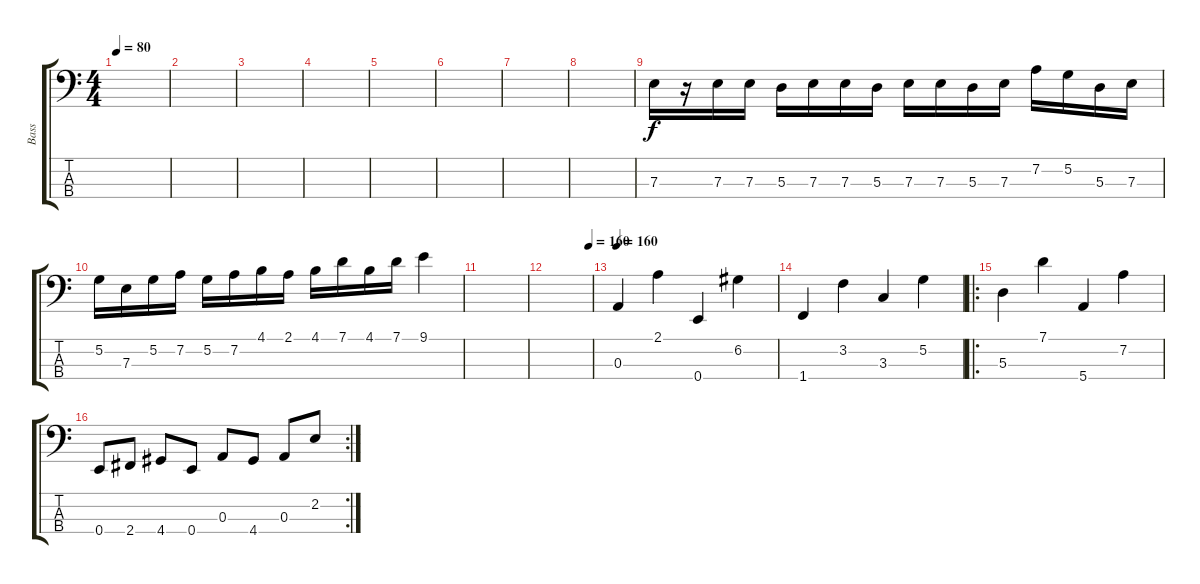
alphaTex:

\track ("Bass" "Bass") {instrument electricbassfinger}
\staff {score tabs}
\tuning (G2 D2 A1 E1) {hide}
\ts (4 4)
\tempo 80
\clef f4
\ks c
|
|
|
|
|
|
|
|
7.3.16 r.16 7.3.16 7.3.16 5.3.16 7.3.16 7.3.16 5.3.16 7.3.16 7.3.16 5.3.16 7.3.16 7.2.16 5.2.16 5.3.16 7.3.16 |
5.2.16 7.3.16 5.2.16 7.2.16 5.2.16 7.2.16 4.1.16 2.1.16 4.1.16 7.1.16 4.1.16 7.1.16 9.1.4 |
|
\tempo (160 0.9375)
|
\tempo 160
0.3.4 2.1.4 0.4.4 6.2.4 |
1.4.4 3.2.4 3.3.4 5.2.4 |
\ro
5.3.4 7.1.4 5.4.4 7.2.4 |
\rc 2
0.4.8 2.4.8 4.4.8 0.4.8 0.3.8 4.4.8 0.3.8 2.2.8
